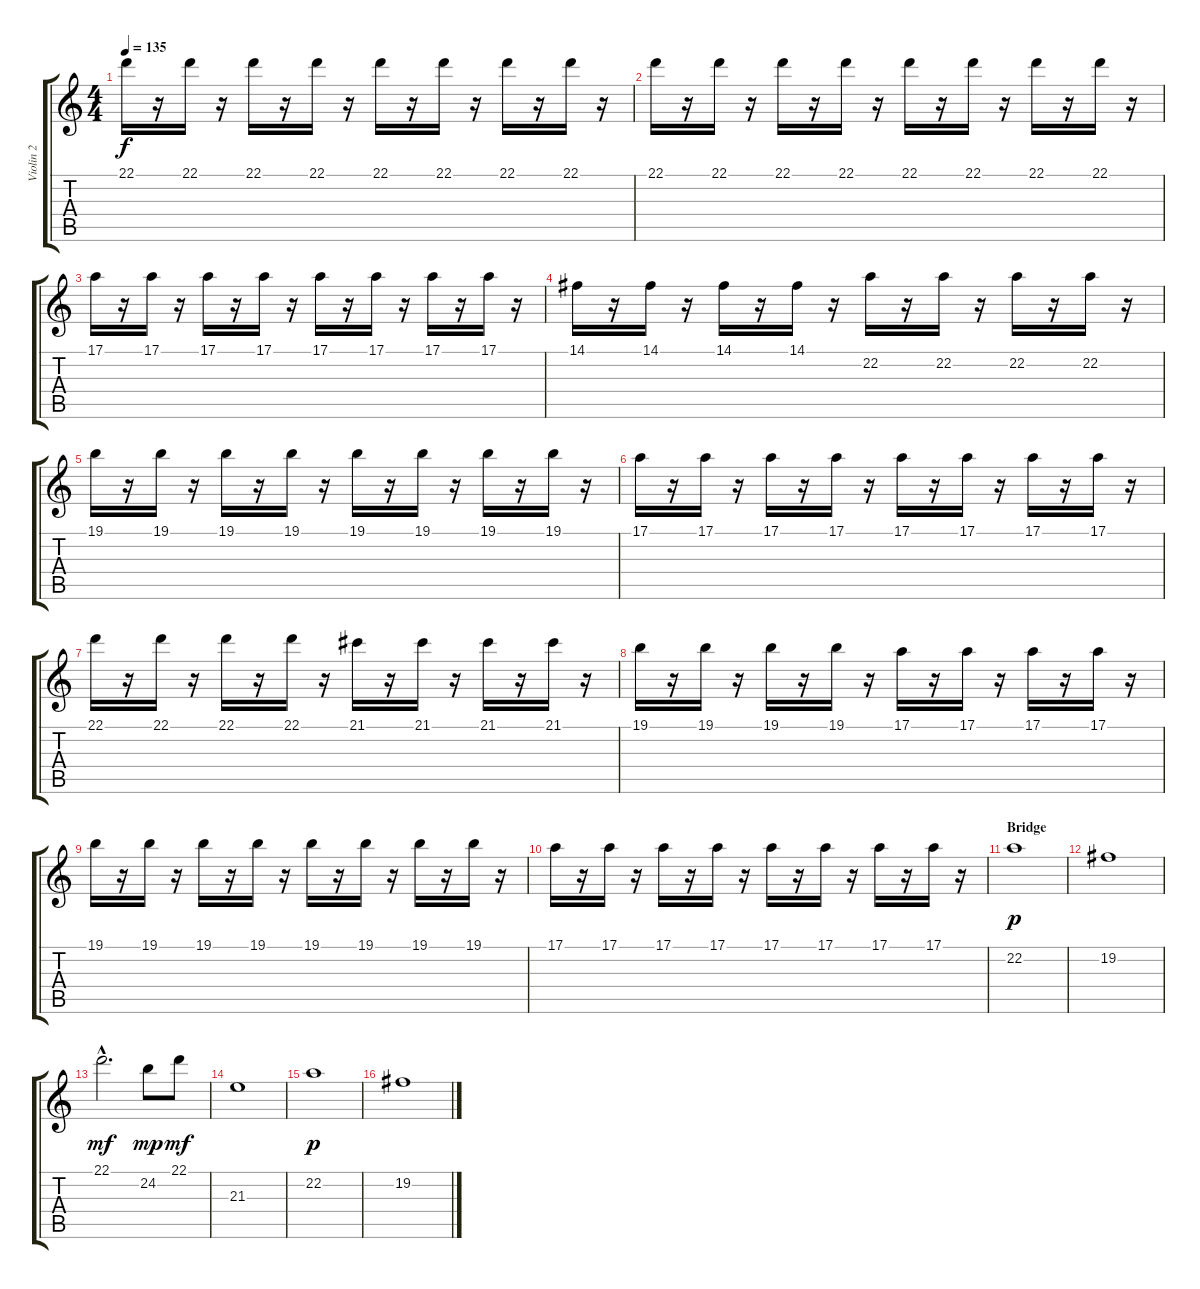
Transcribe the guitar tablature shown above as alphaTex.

\track ("Violin 2" "Violin 2") {instrument violin}
\staff {score tabs}
\tuning (E4 B3 G3 D3 A2 E2) {hide}
\ts (4 4)
\tempo 135
\clef g2
\ks c
22.1.16{dy f} r.16 22.1.16 r.16 22.1.16 r.16 22.1.16 r.16 22.1.16 r.16 22.1.16 r.16 22.1.16 r.16 22.1.16 r.16 |
22.1.16 r.16 22.1.16 r.16 22.1.16 r.16 22.1.16 r.16 22.1.16 r.16 22.1.16 r.16 22.1.16 r.16 22.1.16 r.16 |
17.1.16 r.16 17.1.16 r.16 17.1.16 r.16 17.1.16 r.16 17.1.16 r.16 17.1.16 r.16 17.1.16 r.16 17.1.16 r.16 |
14.1.16 r.16 14.1.16 r.16 14.1.16 r.16 14.1.16 r.16 22.2.16 r.16 22.2.16 r.16 22.2.16 r.16 22.2.16 r.16 |
19.1.16 r.16 19.1.16 r.16 19.1.16 r.16 19.1.16 r.16 19.1.16 r.16 19.1.16 r.16 19.1.16 r.16 19.1.16 r.16 |
17.1.16 r.16 17.1.16 r.16 17.1.16 r.16 17.1.16 r.16 17.1.16 r.16 17.1.16 r.16 17.1.16 r.16 17.1.16 r.16 |
22.1.16 r.16 22.1.16 r.16 22.1.16 r.16 22.1.16 r.16 21.1.16 r.16 21.1.16 r.16 21.1.16 r.16 21.1.16 r.16 |
19.1.16 r.16 19.1.16 r.16 19.1.16 r.16 19.1.16 r.16 17.1.16 r.16 17.1.16 r.16 17.1.16 r.16 17.1.16 r.16 |
19.1.16 r.16 19.1.16 r.16 19.1.16 r.16 19.1.16 r.16 19.1.16 r.16 19.1.16 r.16 19.1.16 r.16 19.1.16 r.16 |
17.1.16 r.16 17.1.16 r.16 17.1.16 r.16 17.1.16 r.16 17.1.16 r.16 17.1.16 r.16 17.1.16 r.16 17.1.16 r.16 |
\section ("" "Bridge")
22.2.1{dy p} |
19.2.1 |
22.1{hac}.2{d dy mf} 24.2.8{dy mp} 22.1.8{dy mf} |
21.3.1 |
22.2.1{dy p} |
19.2.1
